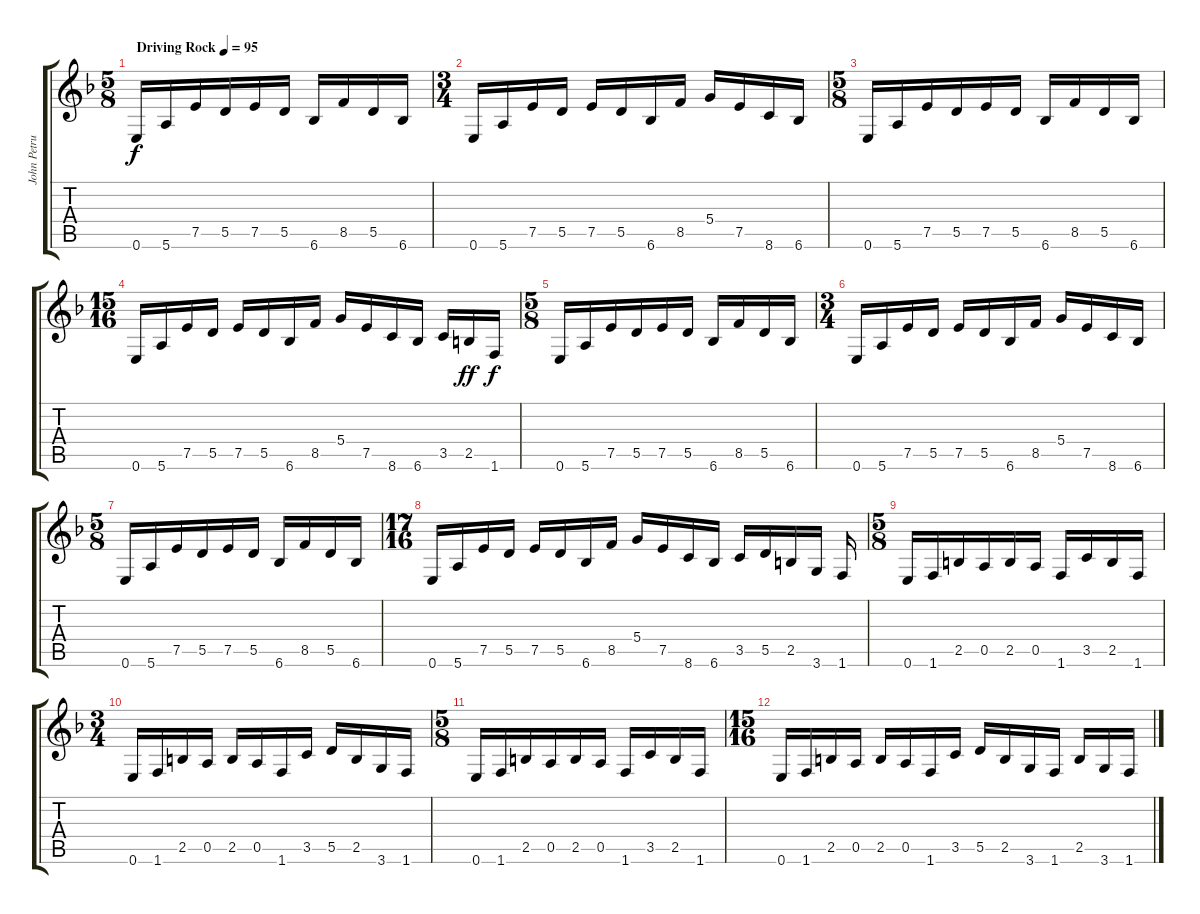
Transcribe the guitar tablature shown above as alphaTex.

\track ("John Petrucci" "John Petru") {instrument distortionguitar}
\staff {score tabs}
\tuning (E4 B3 G3 D3 A2 E2) {hide}
\ts (5 8)
\tempo (95 "Driving Rock")
\clef g2
\ks f
0.6.16{dy f instrument distortionguitar} 5.6.16 7.5.16 5.5.16 7.5.16 5.5.16 6.6.16 8.5.16 5.5.16 6.6.16 |
\ts (3 4)
0.6.16 5.6.16 7.5.16 5.5.16 7.5.16 5.5.16 6.6.16 8.5.16 5.4.16 7.5.16 8.6.16 6.6.16 |
\ts (5 8)
0.6.16 5.6.16 7.5.16 5.5.16 7.5.16 5.5.16 6.6.16 8.5.16 5.5.16 6.6.16 |
\ts (15 16)
0.6.16 5.6.16 7.5.16 5.5.16 7.5.16 5.5.16 6.6.16 8.5.16 5.4.16 7.5.16 8.6.16 6.6.16 3.5.16 2.5.16{dy ff} 1.6.16{dy f} |
\ts (5 8)
0.6.16 5.6.16 7.5.16 5.5.16 7.5.16 5.5.16 6.6.16 8.5.16 5.5.16 6.6.16 |
\ts (3 4)
0.6.16 5.6.16 7.5.16 5.5.16 7.5.16 5.5.16 6.6.16 8.5.16 5.4.16 7.5.16 8.6.16 6.6.16 |
\ts (5 8)
0.6.16 5.6.16 7.5.16 5.5.16 7.5.16 5.5.16 6.6.16 8.5.16 5.5.16 6.6.16 |
\ts (17 16)
0.6.16 5.6.16 7.5.16 5.5.16 7.5.16 5.5.16 6.6.16 8.5.16 5.4.16 7.5.16 8.6.16 6.6.16 3.5.16 5.5.16 2.5.16 3.6.16 1.6.16 |
\ts (5 8)
0.6.16 1.6.16 2.5.16 0.5.16 2.5.16 0.5.16 1.6.16 3.5.16 2.5.16 1.6.16 |
\ts (3 4)
0.6.16 1.6.16 2.5.16 0.5.16 2.5.16 0.5.16 1.6.16 3.5.16 5.5.16 2.5.16 3.6.16 1.6.16 |
\ts (5 8)
0.6.16 1.6.16 2.5.16 0.5.16 2.5.16 0.5.16 1.6.16 3.5.16 2.5.16 1.6.16 |
\ts (15 16)
0.6.16 1.6.16 2.5.16 0.5.16 2.5.16 0.5.16 1.6.16 3.5.16 5.5.16 2.5.16 3.6.16 1.6.16 2.5.16 3.6.16 1.6.16
